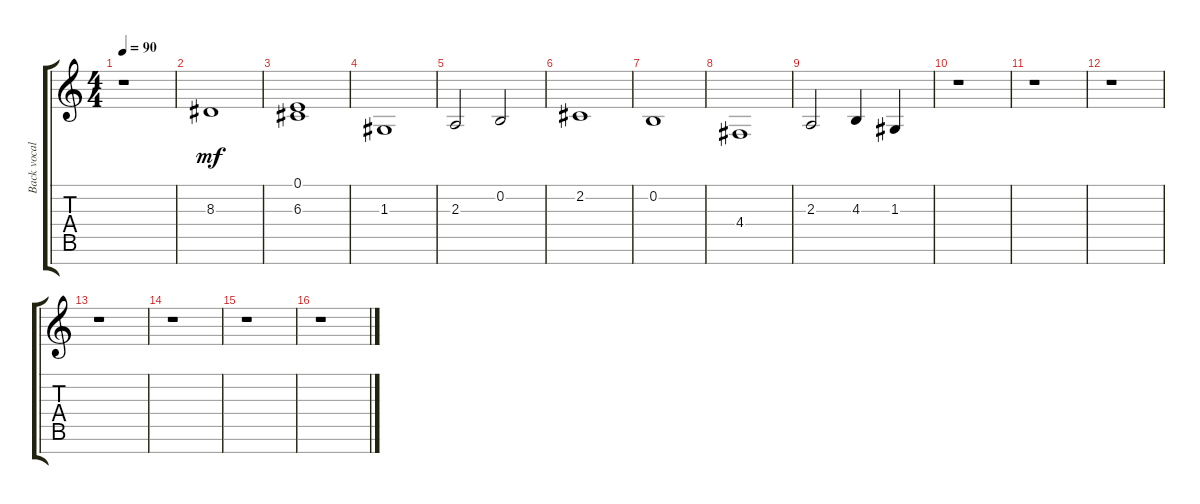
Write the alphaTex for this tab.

\track ("Back vocals" "Back vocal") {instrument voiceoohs}
\staff {score tabs}
\tuning (E4 B3 G3 D3 A2 E2 B1) {hide}
\ts (4 4)
\tempo 90
\clef g2
\ks c
r.1{dy mf} |
8.3.1 |
(0.1 6.3).1 |
1.3.1 |
2.3.2 0.2.2 |
2.2.1 |
0.2.1 |
4.4.1 |
2.3.2 4.3.4 1.3.4 |
r.1 |
r.1 |
r.1 |
r.1 |
r.1 |
r.1 |
r.1
